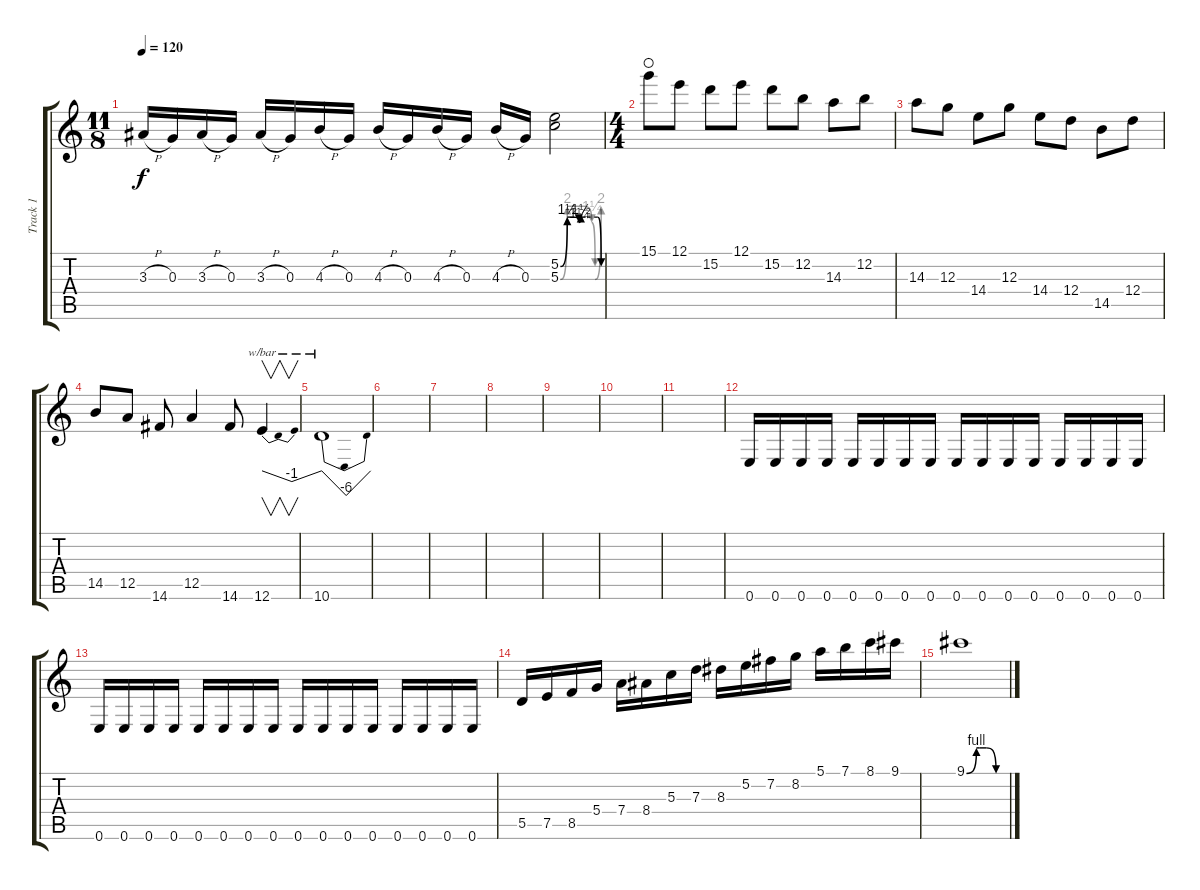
\track ("Track 1" "Track 1") {instrument electricguitarclean}
\staff {score tabs}
\tuning (E4 B3 G3 D3 A2 E2) {hide}
\ts (11 8)
\tempo 120
\clef g2
\ks c
3.3{h}.16{dy f} 0.3.16 3.3{h}.16 0.3.16 3.3{h}.16 0.3.16 4.3{h}.16 0.3.16 4.3{h}.16 0.3.16 4.3{h}.16 0.3.16 4.3{h}.16 0.3.16 (5.2{be (custom 0 0 10 6 20 6 27 5 30 6 37 6 55 6 60 0)} 5.3{be (custom 0 0 10 8 20 8 30 8 34 8 46 5 51 0 60 8)}).2 |
\ts (4 4)
15.1.8{waho} 12.1.8 15.2.8 12.1.8 15.2.8 12.2.8 14.3.8 12.2.8 |
14.3.8 12.3.8 14.4.8 12.3.8 14.4.8 12.4.8 14.5.8 12.4.8 |
14.5.8 12.5.8 14.6.8 12.5.4 14.6.8 12.6.4{v tbe (dip default 0 0 30 -4 60 0)} |
10.6.1{tbe (dip default 0 0 30 -24 60 0)} |
|
|
|
|
|
|
0.6.16 0.6.16 0.6.16 0.6.16 0.6.16 0.6.16 0.6.16 0.6.16 0.6.16 0.6.16 0.6.16 0.6.16 0.6.16 0.6.16 0.6.16 0.6.16 |
0.6.16 0.6.16 0.6.16 0.6.16 0.6.16 0.6.16 0.6.16 0.6.16 0.6.16 0.6.16 0.6.16 0.6.16 0.6.16 0.6.16 0.6.16 0.6.16 |
5.5.16 7.5.16 8.5.16 5.4.16 7.4.16 8.4.16 5.3.16 7.3.16 8.3.16 5.2.16 7.2.16 8.2.16 5.1.16 7.1.16 8.1.16 9.1.16 |
9.1{be (custom 0 0 15 4 20 4 30 4 45 0 60 0)}.1
